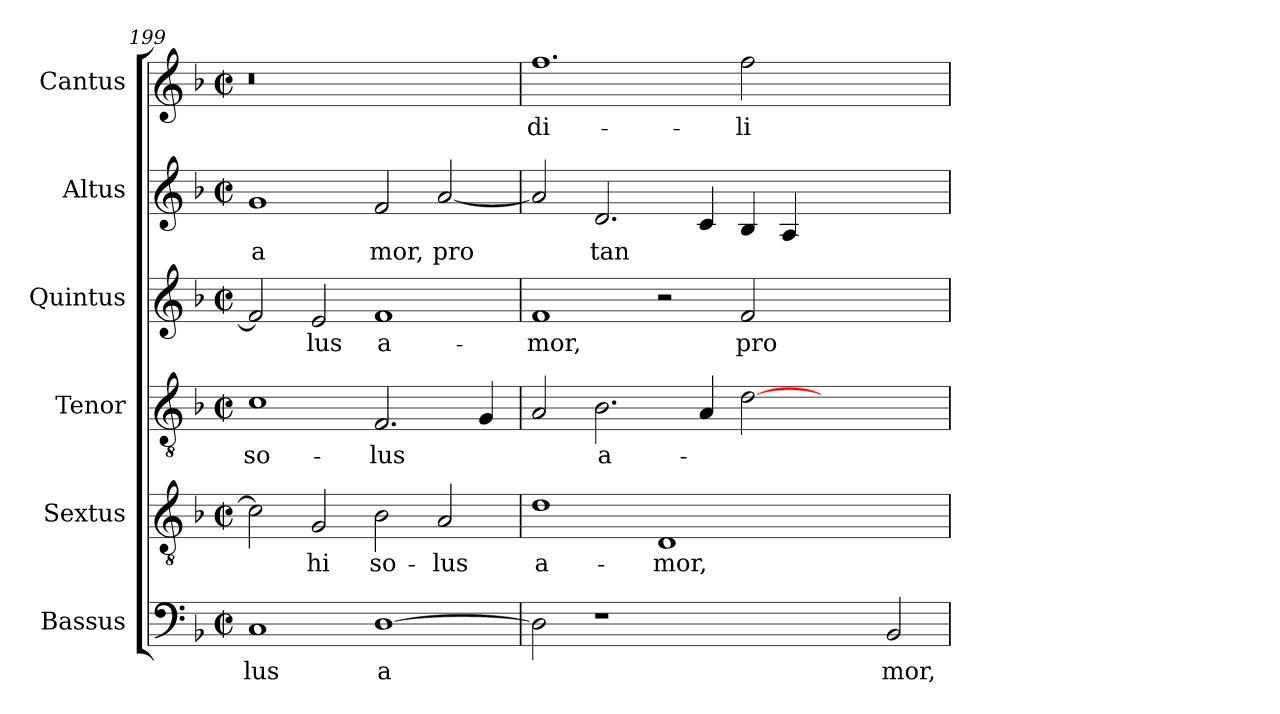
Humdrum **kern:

**kern	**text	**kern	**text	**kern	**text	**kern	**text	**kern	**text	**kern	**text
*part6	*part6	*part5	*part5	*part4	*part4	*part3	*part3	*part2	*part2	*part1	*part1
*staff6	*staff6	*staff5	*staff5	*staff4	*staff4	*staff3	*staff3	*staff2	*staff2	*staff1	*staff1
*I"Bassus	*	*I"Sextus	*	*I"Tenor	*	*I"Quintus	*	*I"Altus	*	*I"Cantus	*
*I'Bassus	*	*I'Sextus	*	*I'Tenor	*	*I'Quintus	*	*I'Altus	*	*I'Cantus	*
*clefF4	*	*clefGv2	*	*clefGv2	*	*clefG2	*	*clefG2	*	*clefG2	*
*k[b-]	*	*k[b-]	*	*k[b-]	*	*k[b-]	*	*k[b-]	*	*k[b-]	*
*F:	*	*F:	*	*F:	*	*F:	*	*F:	*	*F:	*
*M2/2	*	*M2/2	*	*M2/2	*	*M2/2	*	*M2/2	*	*M2/2	*
*met(c|)	*	*met(c|)	*	*met(c|)	*	*met(c|)	*	*met(c|)	*	*met(c|)	*
=199	=199	=199	=199	=199	=199	=199	=199	=199	=199	=199	=199
!	!LO:LY:b:cj	!	!	!	!LO:LY:b:cj	!	!	!	!LO:LY:b:cj	!	!
1C	lus	2c\]	.	1c	so-	2f/]	.	1g	a	0r	.
!	!	!	!LO:LY:b:cj	!	!	!	!LO:LY:b:cj	!	!	!	!
.	.	2G/	-hi	.	.	2e/	-lus	.	.	.	.
!	!LO:LY:b:rj	!	!LO:LY:b:cj	!	!LO:LY:b	!	!LO:LY:b:cj	!	!LO:LY:b:cj	!	!
[>1D	a	2B-\	so-	2.F/	-lus	1f	a-	2f/	mor,	.	.
!	!	!	!LO:LY:b:cj	!	!	!	!	!	!LO:LY:b	!	!
.	.	2A/	-lus	.	.	.	.	[<2a/	pro	.	.
.	.	.	.	4G/	.	.	.	.	.	.	.
=200	=200	=200	=200	=200	=200	=200	=200	=200	=200	=200	=200
!	!	!	!LO:LY:b:cj	!	!	!	!LO:LY:b:cj	!	!	!	!LO:LY:b:cj
2D\]	.	1d	a-	2A/	.	1f	-mor,	2a/]	.	1.ff	di-
!LO:N:vis=1	!	!	!	!	!LO:LY:b:cj	!	!	!	!LO:LY:b	!	!
0r	.	.	.	2.B-\	a-	.	.	2.d/	tan	.	.
!	!	!	!LO:LY:b:cj	!	!	!	!	!	!	!	!
.	.	1D	-mor,	.	.	2r	.	.	.	.	.
.	.	.	.	4A/	.	.	.	4c/	.	.	.
!	!	!	!	!	!	!	!LO:LY:b:cj	!	!	!	!LO:LY:b:cj
.	.	.	.	[>2d\	.	2f/	pro	4B-/	.	2ff\	-li-
.	.	.	.	.	.	.	.	4A/	.	.	.
.	.	1ryy	.	1ryy	.	1ryy	.	1ryy	.	1ryy	.
!	!LO:LY:b:cj	!	!	!	!	!	!	!	!	!	!
2BB-/	mor,	.	.	.	.	.	.	.	.	.	.
=	=	=	=	=	=	=	=	=	=	=	=
*-	*-	*-	*-	*-	*-	*-	*-	*-	*-	*-	*-
